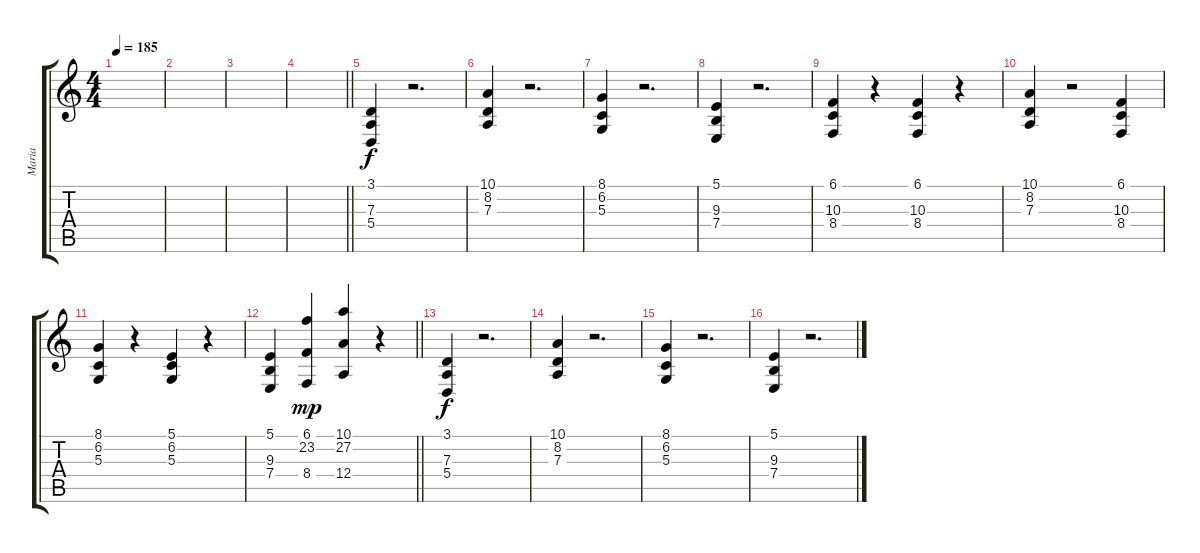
\track ("Maria" "Maria") {instrument pad4choir}
\staff {score tabs}
\tuning (B3 Gb3 D3 A2 E2 B1) {hide}
\ts (4 4)
\tempo 185
\clef g2
\ks c
|
|
|
\barLineRight lightlight
|
(3.1 7.3 5.4).4 r.2{d} |
(10.1 8.2 7.3).4 r.2{d} |
(8.1 6.2 5.3).4 r.2{d} |
(5.1 9.3 7.4).4 r.2{d} |
(6.1 10.3 8.4).4 r.4 (6.1 10.3 8.4).4 r.4 |
(10.1 8.2 7.3).4 r.2 (6.1 10.3 8.4).4 |
(8.1 6.2 5.3).4 r.4 (5.1 6.2 5.3).4 r.4 |
\barLineRight lightlight
(5.1 9.3 7.4).4 (6.1 23.2 8.4).4{dy mp} (10.1 27.2 12.4).4 r.4 |
(3.1 7.3 5.4).4{dy f} r.2{d} |
(10.1 8.2 7.3).4 r.2{d} |
(8.1 6.2 5.3).4 r.2{d} |
(5.1 9.3 7.4).4 r.2{d}
